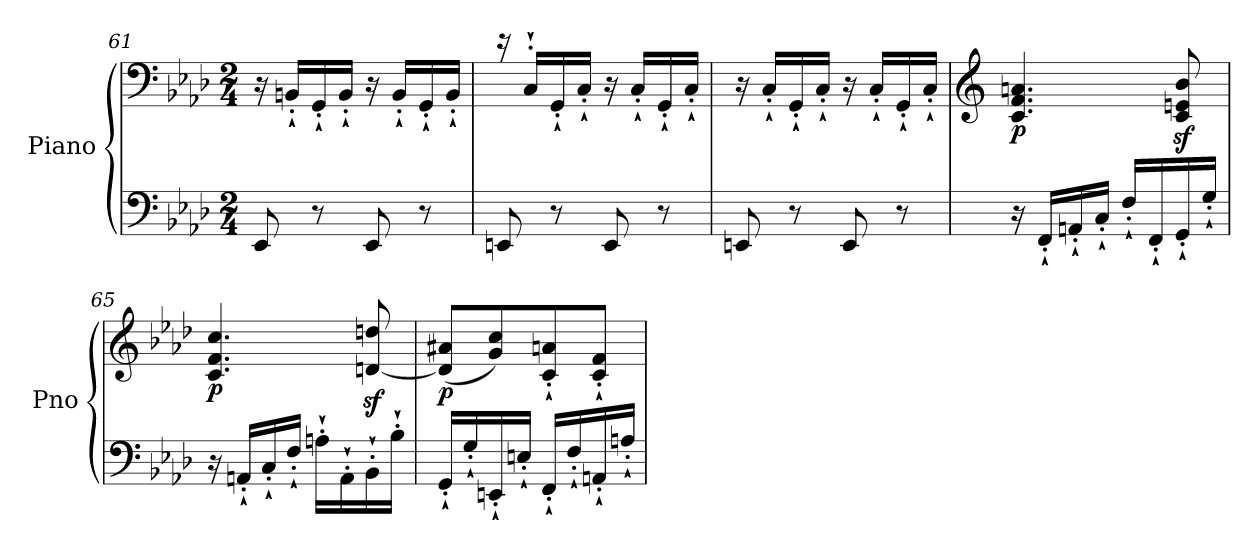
**kern	**kern	**dynam
*part1	*part1	*part1
*staff2	*staff1	*staff1/2
*I"Piano	*	*
*I'Pno	*	*
!!LO:LB:g=z
*clefF4	*clefF4	*
*k[b-e-a-d-]	*k[b-e-a-d-]	*
*M2/4	*M2/4	*
=61	=61	=61
8EE-/	16r	.
.	16BBn`'/LL	.
8r	16GG`'/	.
.	16BB`'/JJ	.
8EE-/	16r	.
.	16BB`'/LL	.
8r	16GG`'/	.
.	16BB`'/JJ	.
=62	=62	=62
*	*^	*
!	!	!	!LO:DY:b
8EEn/	16r	8Fyy	other-dynamics
.	16C`'/LL	.	.
8r	16GG`'/	4.ryy	.
.	16C`'/JJ	.	.
8EE/	16r	.	.
.	16C`'/LL	.	.
8r	16GG`'/	.	.
.	16C`'/JJ	.	.
*	*v	*v	*
=63	=63	=63
8EEn/	16r	.
.	16C`'/LL	.
8r	16GG`'/	.
.	16C`'/JJ	.
8EE/	16r	.
.	16C`'/LL	.
8r	16GG`'/	.
.	16C`'/JJ	.
!!LO:LB:g=z
=64	=64	=64
*	*clefG2	*
!	!	!LO:DY:b
16r	4.c/ 4.f/ 4.an/	p
16FF`'/LL	.	.
16AAn`'/	.	.
16C`'/JJ	.	.
16F`'/LL	.	.
16FF`'/	.	.
16GG`'/	8c/z> 8en/z> 8b-/z>	.
16G`'/JJ	.	.
=65	=65	=65
!	!	!LO:DY:b
16r	4.c/ 4.f/ 4.cc/	p
16AAn`'/LL	.	.
16C`'/	.	.
16F`'/JJ	.	.
16An`'\LL	.	.
16AA`'\	.	.
16BB-`'\	[8dn/z> 8ddn/z>	.
16B-`'\JJ	.	.
=66	=66	=66
!	!	!LO:DY:b
16GG`'/LL	(8d/] 8a#X/L	p
16G`'/	.	.
16EEn`'/	8g/ 8cc/)	.
16En`'/JJ	.	.
16FF`'/LL	8c/`' 8an/`'	.
16F`'/	.	.
16AAn`'/	8c/`' 8f/`'J	.
16An`'/JJ	.	.
=	=	=
*-	*-	*-
